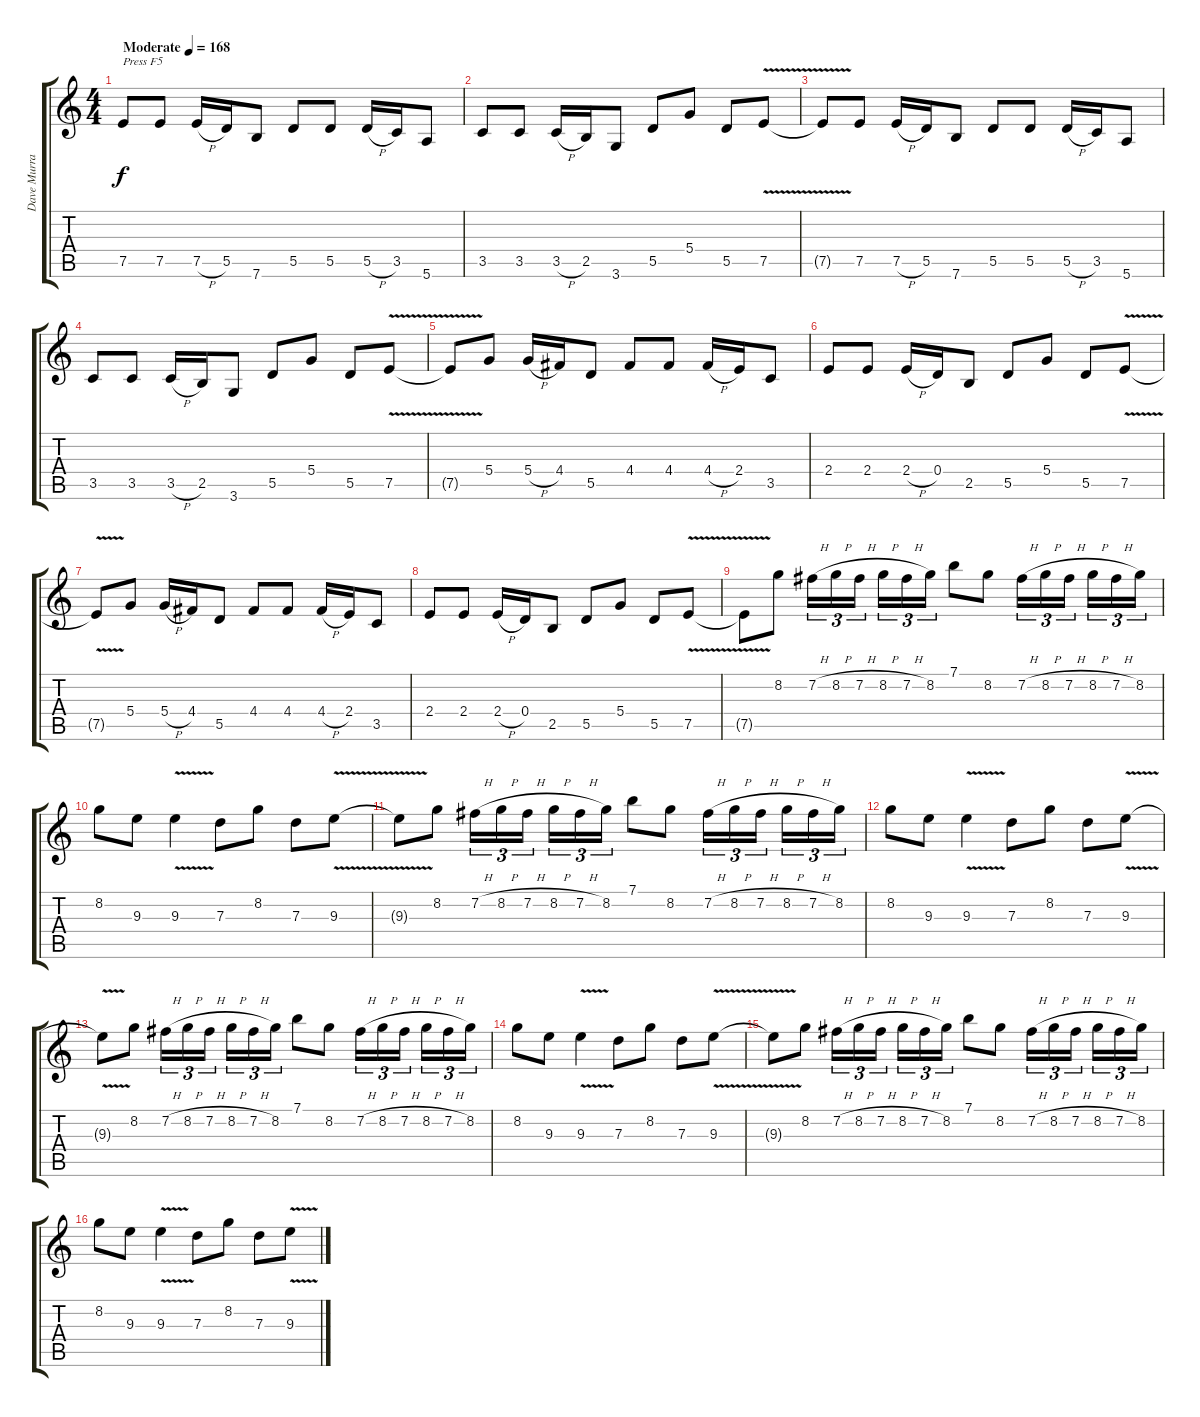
\track ("Dave Murray" "Dave Murra") {instrument overdrivenguitar}
\staff {score tabs}
\tuning (E4 B3 G3 D3 A2 E2) {hide}
\ts (4 4)
\tempo (168 "Moderate")
\clef g2
\ks c
7.5.8{txt "Press F5" dy f instrument overdrivenguitar} 7.5.8 7.5{h}.16 5.5.16 7.6.8 5.5.8 5.5.8 5.5{h}.16 3.5.16 5.6.8 |
3.5.8 3.5.8 3.5{h}.16 2.5.16 3.6.8 5.5.8 5.4.8 5.5.8 7.5{v}.8 |
7.5{t}.8 7.5.8 7.5{h}.16 5.5.16 7.6.8 5.5.8 5.5.8 5.5{h}.16 3.5.16 5.6.8 |
3.5.8 3.5.8 3.5{h}.16 2.5.16 3.6.8 5.5.8 5.4.8 5.5.8 7.5{v}.8 |
7.5{t}.8 5.4.8 5.4{h}.16 4.4.16 5.5.8 4.4.8 4.4.8 4.4{h}.16 2.4.16 3.5.8 |
2.4.8 2.4.8 2.4{h}.16 0.4.16 2.5.8 5.5.8 5.4.8 5.5.8 7.5{v}.8 |
7.5{t}.8 5.4.8 5.4{h}.16 4.4.16 5.5.8 4.4.8 4.4.8 4.4{h}.16 2.4.16 3.5.8 |
2.4.8 2.4.8 2.4{h}.16 0.4.16 2.5.8 5.5.8 5.4.8 5.5.8 7.5{v}.8 |
7.5{t}.8 8.2.8 7.2{h}.16{tu (3 2)} 8.2{h}.16{tu (3 2)} 7.2{h}.16{tu (3 2) beam splitsecondary} 8.2{h}.16{tu (3 2)} 7.2{h}.16{tu (3 2)} 8.2.16{tu (3 2)} 7.1.8 8.2.8 7.2{h}.16{tu (3 2)} 8.2{h}.16{tu (3 2)} 7.2{h}.16{tu (3 2) beam splitsecondary} 8.2{h}.16{tu (3 2)} 7.2{h}.16{tu (3 2)} 8.2.16{tu (3 2)} |
8.2.8 9.3.8 9.3{v}.4 7.3.8 8.2.8 7.3.8 9.3{v}.8 |
9.3{t}.8 8.2.8 7.2{h}.16{tu (3 2)} 8.2{h}.16{tu (3 2)} 7.2{h}.16{tu (3 2) beam splitsecondary} 8.2{h}.16{tu (3 2)} 7.2{h}.16{tu (3 2)} 8.2.16{tu (3 2)} 7.1.8 8.2.8 7.2{h}.16{tu (3 2)} 8.2{h}.16{tu (3 2)} 7.2{h}.16{tu (3 2) beam splitsecondary} 8.2{h}.16{tu (3 2)} 7.2{h}.16{tu (3 2)} 8.2.16{tu (3 2)} |
8.2.8 9.3.8 9.3{v}.4 7.3.8 8.2.8 7.3.8 9.3{v}.8 |
9.3{t}.8 8.2.8 7.2{h}.16{tu (3 2)} 8.2{h}.16{tu (3 2)} 7.2{h}.16{tu (3 2) beam splitsecondary} 8.2{h}.16{tu (3 2)} 7.2{h}.16{tu (3 2)} 8.2.16{tu (3 2)} 7.1.8 8.2.8 7.2{h}.16{tu (3 2)} 8.2{h}.16{tu (3 2)} 7.2{h}.16{tu (3 2) beam splitsecondary} 8.2{h}.16{tu (3 2)} 7.2{h}.16{tu (3 2)} 8.2.16{tu (3 2)} |
8.2.8 9.3.8 9.3{v}.4 7.3.8 8.2.8 7.3.8 9.3{v}.8 |
9.3{t}.8 8.2.8 7.2{h}.16{tu (3 2)} 8.2{h}.16{tu (3 2)} 7.2{h}.16{tu (3 2) beam splitsecondary} 8.2{h}.16{tu (3 2)} 7.2{h}.16{tu (3 2)} 8.2.16{tu (3 2)} 7.1.8 8.2.8 7.2{h}.16{tu (3 2)} 8.2{h}.16{tu (3 2)} 7.2{h}.16{tu (3 2) beam splitsecondary} 8.2{h}.16{tu (3 2)} 7.2{h}.16{tu (3 2)} 8.2.16{tu (3 2)} |
8.2.8 9.3.8 9.3{v}.4 7.3.8 8.2.8 7.3.8 9.3{v}.8
